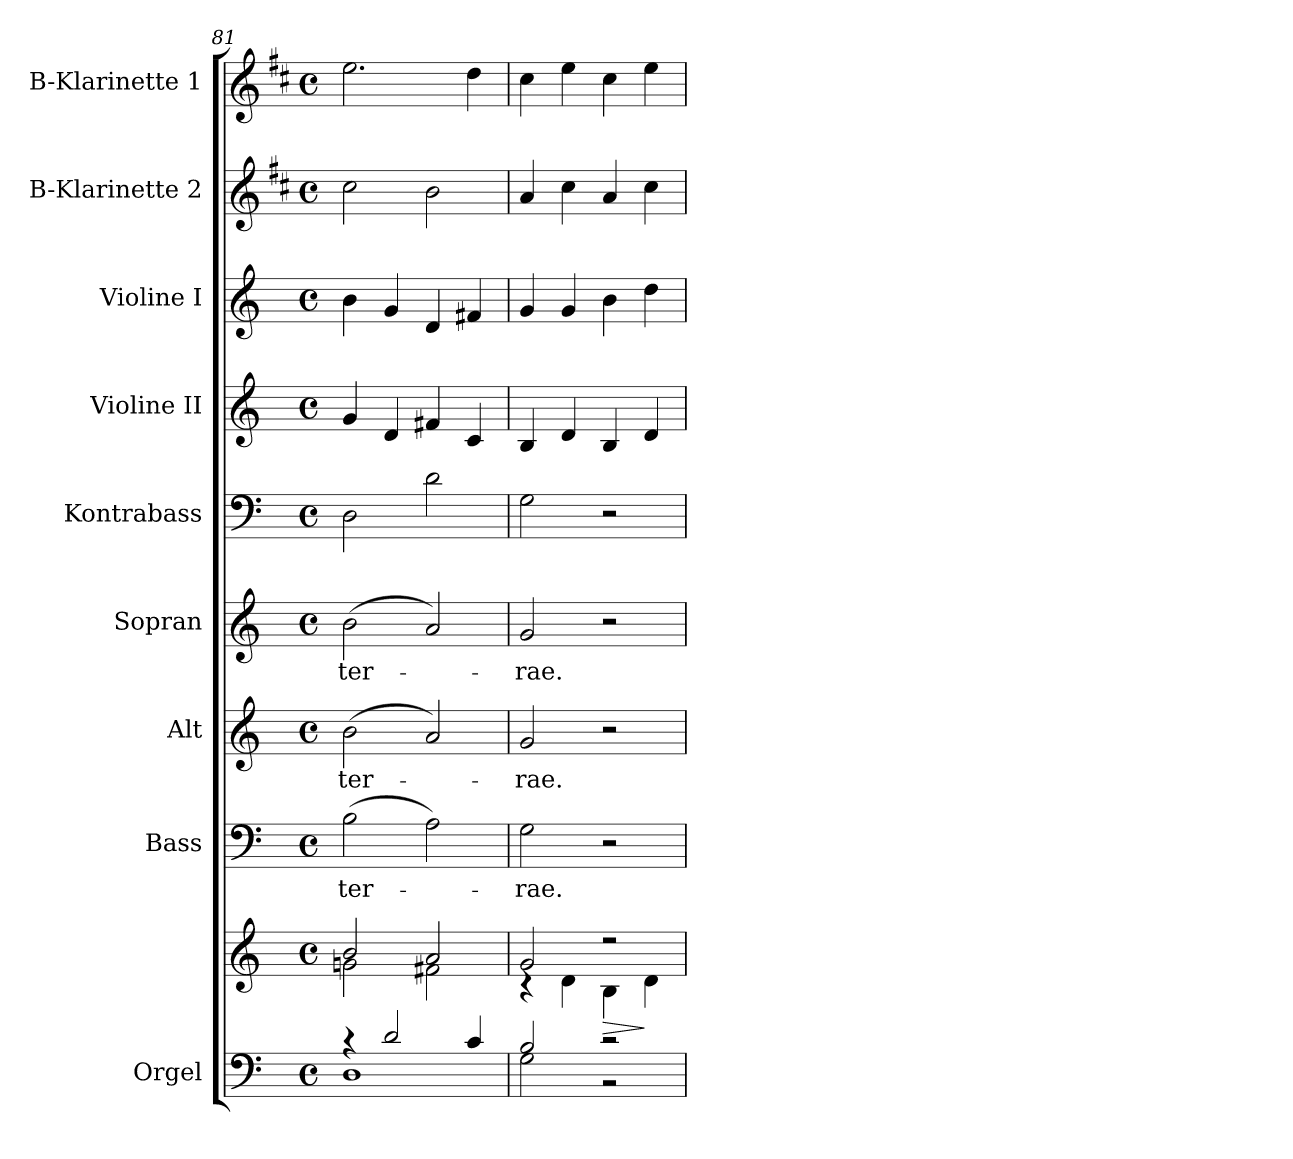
**kern	**kern	**dynam	**kern	**text	**kern	**text	**kern	**text	**kern	**kern	**kern	**kern	**kern
*part9	*part9	*part9	*part8	*part8	*part7	*part7	*part6	*part6	*part5	*part4	*part3	*part2	*part1
*staff10	*staff9	*staff9/10	*staff8	*staff8	*staff7	*staff7	*staff6	*staff6	*staff5	*staff4	*staff3	*staff2	*staff1
*I"Orgel	*	*	*I"Bass	*	*I"Alt	*	*I"Sopran	*	*I"Kontrabass	*I"Violine II	*I"Violine I	*I"B-Klarinette 2	*I"B-Klarinette 1
*I'Org.	*	*	*I'B.	*	*I'A.	*	*I'S.	*	*I'Kb.	*I'Vl. II	*I'Vl. I	*I'B Kl. 2	*I'B Kl. 1
*clefF4	*clefG2	*	*clefF4	*	*clefG2	*	*clefG2	*	*clefF4	*clefG2	*clefG2	*clefG2	*clefG2
*	*	*	*	*	*	*	*	*	*ITrd7c12	*	*	*ITrd1c2	*ITrd1c2
*k[]	*k[]	*	*k[]	*	*k[]	*	*k[]	*	*k[]	*k[]	*k[]	*k[]	*k[]
*C:	*C:	*	*C:	*	*C:	*	*C:	*	*C:	*C:	*C:	*C:	*C:
*M4/4	*M4/4	*	*M4/4	*	*M4/4	*	*M4/4	*	*M4/4	*M4/4	*M4/4	*M4/4	*M4/4
*met(c)	*met(c)	*	*met(c)	*	*met(c)	*	*met(c)	*	*met(c)	*met(c)	*met(c)	*met(c)	*met(c)
=81	=81	=81	=81	=81	=81	=81	=81	=81	=81	=81	=81	=81	=81
*^	*^	*	*	*	*	*	*	*	*	*	*	*	*
!	!	!	!	!	!	!LO:LY:b	!	!LO:LY:b	!	!LO:LY:b	!	!	!	!	!
4rc	1D	2b/	2gn\	.	(>2B\	ter-	(>2b\	ter-	(>2b\	ter-	2DD\	4g/	4b\	2b\	2.dd\
2d/	.	.	.	.	.	.	.	.	.	.	.	4d/	4g/	.	.
.	.	2a/	2f#X\	.	2A\)	.	2a/)	.	2a/)	.	2D\	4f#X/	4d/	2a\	.
4c/	.	.	.	.	.	.	.	.	.	.	.	4c/	4f#X/	.	4cc\
=82	=82	=82	=82	=82	=82	=82	=82	=82	=82	=82	=82	=82	=82	=82	=82
!	!	!	!	!	!	!LO:LY:b	!	!LO:LY:b	!	!LO:LY:b	!	!	!	!	!
2B/	2G\	2g/	4rB	.	2G\	-rae.	2g/	-rae.	2g/	-rae.	2GG\	4B/	4g/	4g/	4b\
.	.	.	4d\	.	.	.	.	.	.	.	.	4d/	4g/	4b\	4dd\
!	!	!	!	!LO:HP:b	!	!	!	!	!	!	!	!	!	!	!
2r	2r	2r	4B\	>	2r	.	2r	.	2r	.	2r	4B/	4b\	4g/	4b\
.	.	.	4d\	]	.	.	.	.	.	.	.	4d/	4dd\	4b\	4dd\
*v	*v	*	*	*	*	*	*	*	*	*	*	*	*	*	*
*	*v	*v	*	*	*	*	*	*	*	*	*	*	*	*
=	=	=	=	=	=	=	=	=	=	=	=	=	=
*-	*-	*-	*-	*-	*-	*-	*-	*-	*-	*-	*-	*-	*-
